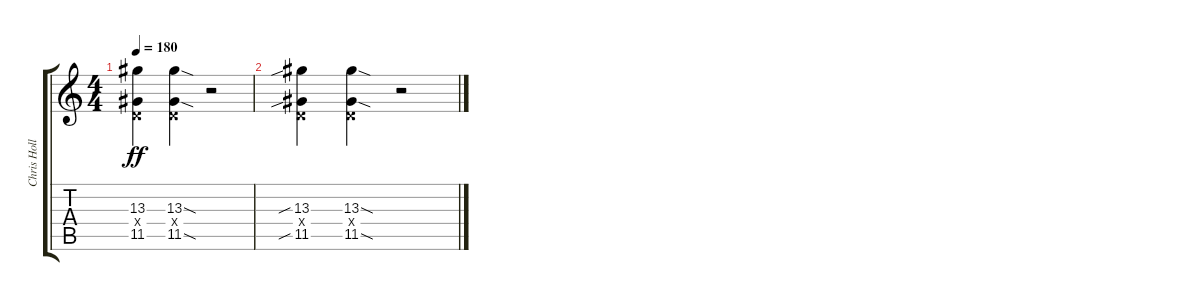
\track ("Chris Hollard" "Chris Holl") {instrument distortionguitar}
\staff {score tabs}
\tuning (E4 B3 G3 D3 A2 E2) {hide}
\ts (4 4)
\tempo 180
\clef g2
\ks c
(13.3 0.4{x} 11.5).4{dy ff} (13.3{sod} 0.4{x} 11.5{sod}).4 r.2 |
(13.3{sib} 0.4{x} 11.5{sib}).4 (13.3{sod} 0.4{x} 11.5{sod}).4 r.2
